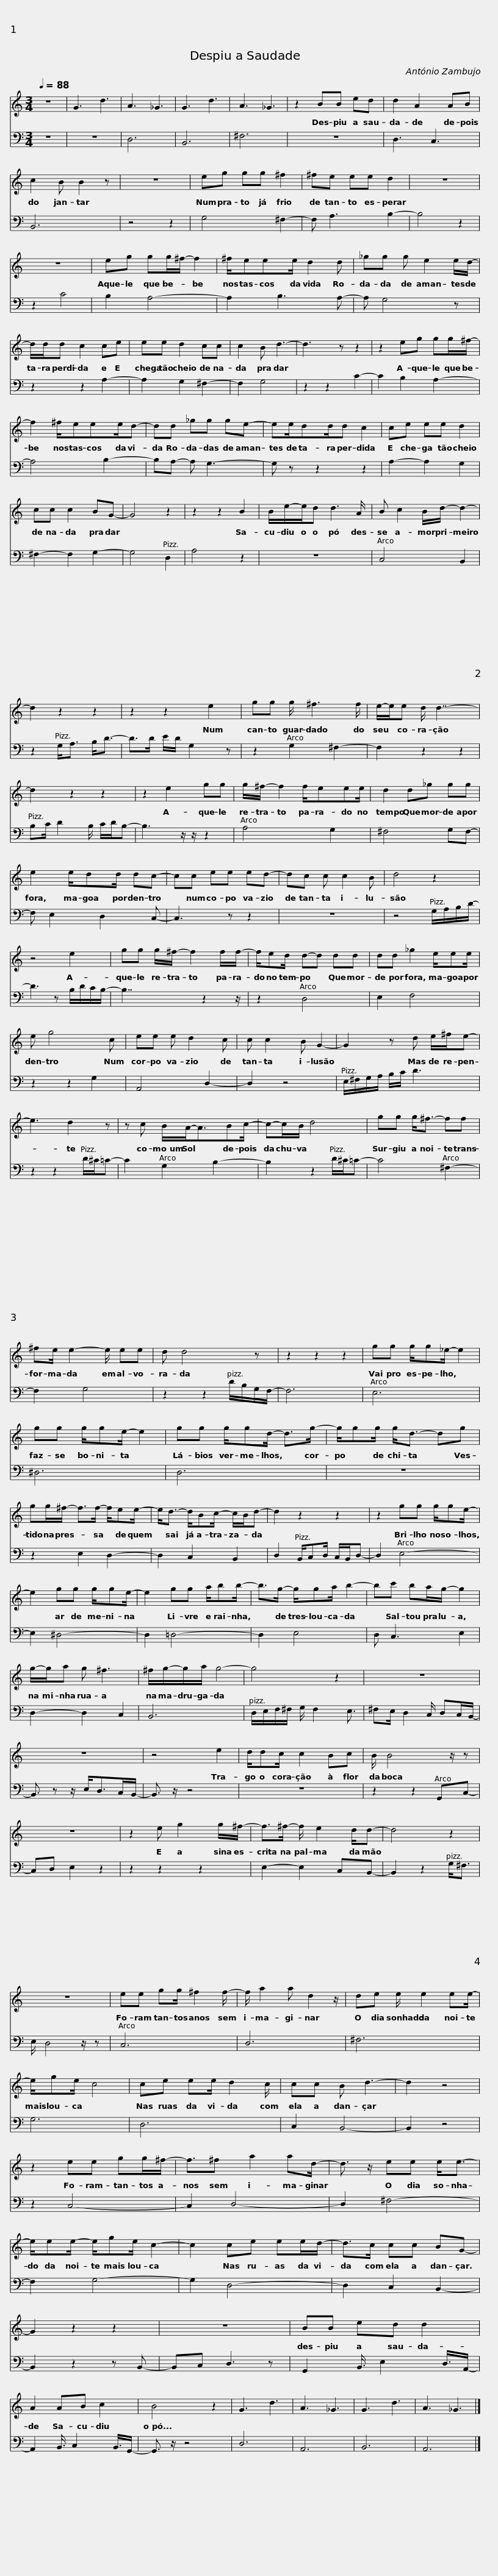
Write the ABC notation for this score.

X:1
%%score 1 2
L:1/8
Q:1/4=88
M:3/4
I:linebreak $
K:C
V:1 treble
V:2 bass
V:1
 z6 | G3 d3 | A3 _G3 | G3 d3 | A3 _G3 | %5
 z2 BB ed | d2 A2 AB | c2 B B2 z | z6 | eg gg ^f2 |$ %10
 ^fe ee d2 | z6 | z6 | eg gg/^f/- f2 | ^f/eee/ d2 d | %15
 _gg g e2 e/d/- | d/d/d c2 ce |$ ee d2 cc | c2 B d3- | d3 z z2 | %20
 z2 eg gg/^f/- | f2 ^f/eee/d- | dd _gg ge- |$ ee/dd/d c2 | ce ee d2 | %25
 cc c2 BG- | G4 z2 | z2 z2 B2 | B/e/-e/d d3 A/ | B c2 B/d/- d2- |$ %30
 d2 z2 z2 | z2 z2 e2 | gg g/ ^f3 f/ | e/-e/e d/ d7/2- | d2 z2 z2 | %35
 z2 e2 gg |$ g/^f/- f2 f/eee/ | d2 d_g gg | e2 e/dd/ dc- | cc ee ed- | %40
 dc c c2 B |$ d4 z2 | z4 e2 | gg g/^f/- f2 f/f/- | f/ed/ d-d dd | %45
 dd _g2 e/ee/ | e g4 c |$ ee e d2 c | c c2 B G2- | G2 z d e/^f/e- | %50
 e3 d2 z | z c B/A-<ABc/- |$ c-c/B/ d4 | gg g<^f- ff | ^fe/ e2- e/ ee | %55
 d d4 z | z2 z2 z2 | gg g/g_e/- e2 |$ gg g/ge/- e2 | gg g/gd/- d>g- | %60
 g/gg/ g<d- dg | gg/^f/- f>f- f/ee/- | e<d- d/Bc/- c/B/d- |$ d2 z2 z2 | z2 gg g/ge/- | %65
 e2 gg g/ge/- | e2 gg a/bb/- | b>g- g/ga/ b2- | bc' ba/g/- g2 |$ g/-g/a g ^f3 | %70
 ^f/g/-g/a/ g4- | g4 z2 | z6 | z6 | z4 e2 |$ %75
 d/dc/ c2 Bc | B/ B4 z/ z | z6 | z2 e g2 g/^f/- | f>^f- f/ e2 d/d- | %80
 d4 z2 | z6 |$ ee gg/ ^f2 f/- | f/ a2 a d2 z/ | de e/ e2 ee/- | %85
 e/ge/ c4 | ce ee/ d2 c/ | cc B d3- |$ d2 z4 | z2 ee gg/^f/- | %90
 f3/2^f a2 ad/- | d3/2 z/ ee e<e- | e/ee/- e/ge/ c2- | c2 ce ee/d/- |$ d>c cc BG- | %95
 G2 z2 z2 | z6 | BB ed d2 | A2 AB c2 | B4 z2 | %100
 G3 d3 | A3 _G3 |$ G3 d3 | A3 _G3 |] %104
V:2
 z6 | z6 | D,6 | B,,6 | ^F,6 | %5
 z6 | D,3 C,3 | B,,6 | z4 z2 | G,4 ^F,2- |$ %10
 F, A,3 B,2- | B,4 z2 | z2 C4 | B,2 A,4- | A,2 B,3 A,- | %15
 A, G,4 z | z2 z2 A,2- |$ A,2 G,2 ^F,2- | F,2 G,4 | z2 z2 C2- | %20
 C2 B,2 A,2- | A,4 B,2- | B,A,- A, G,3- |$ G, z z2 z2 | A,2- A,2 G,2 | %25
 ^F,2- F,2 G,2- | G,4 D,2 | A,4 z2 | z6 | C,4 B,,2 |$ %30
 z2 G,<A, B,<D- | D>D E/D/ G,2 z | z2 G,2 ^F,2- | F,2 z2 z2 | B,C/ D2 B,/ C/D/B,- | %35
 B,3 z/ z/ z2 |$ A,4 G,2 | ^F,4 G,F,- | F, E,2 D,2 C,- | C,3 z z2 | %40
 z6 |$ z4 G,/A,/B,/D/- | D3 z B,/D/C/B,/- | B,7/2 z2 z/ | z2 D,4 | %45
 E,2 F,4 | z2 z2 G,2 |$ A,,4 D,2- | D,2 z4 | E,/^F,/G,/A,/ B,/C/ D3 | %50
 z2 z2 D/^C/=C- | C2 G,2 B,2- |$ B,2 z2 D/^C/=C- | C4 ^F,2- | F,2 G,4 | %55
 z2 z2 D/B,/G,/F,/- | F,6 | E,6 |$ ^D,6 | D,6 | %60
 z6 | z2 E,2 D,2- | D,2 C,2 B,,2 |$ D,2 B,,/C,D,/ C,/B,,/D,- | D,2 E,4- | %65
 E,2 ^D,4- | D,2 =D,4- | D,2 E,4 | D, C,3 E,2 |$ D,2- D,2 C,2 | %70
 B,,6 | D,/E,/F,/^F,/ G,/ F,2 E,3/2 | ^F,E,/ D,2 C,/ D,C,/B,,/- | B,,3/2 z z/ E,<D,C,/B,,/- | B,,3/2 z/ z4 |$ %75
 z6 | z2 z2 G,,C,- | C,D, E,2 z2 | z2 z2 z2 | E,2- E,2 C,B,,- | %80
 B,,2 z2 G,<^F, | E,/ D,4 z/ z |$ C,6 | D,6 | ^F,6 | %85
 G,6 | D,6 | C,2 B,,4- |$ B,,2 z4 | z2 C,4- | %90
 C,2 D,4- | D,2 ^F,4- | F,2 G,4- | G,2 D,4- |$ D,2 C,2 B,,2- | %95
 B,,2 z2 z B,,- | B,,C, D,3 z | G,,2 B,,3/4 E,2 D,3/4A,,/- | A,,2 B,,3/4 C,2 B,,3/4G,,/- | G,,3/2 z/ z4 | %100
 D,6 | A,,6 |$ B,,6 | A,,6 |] %104
